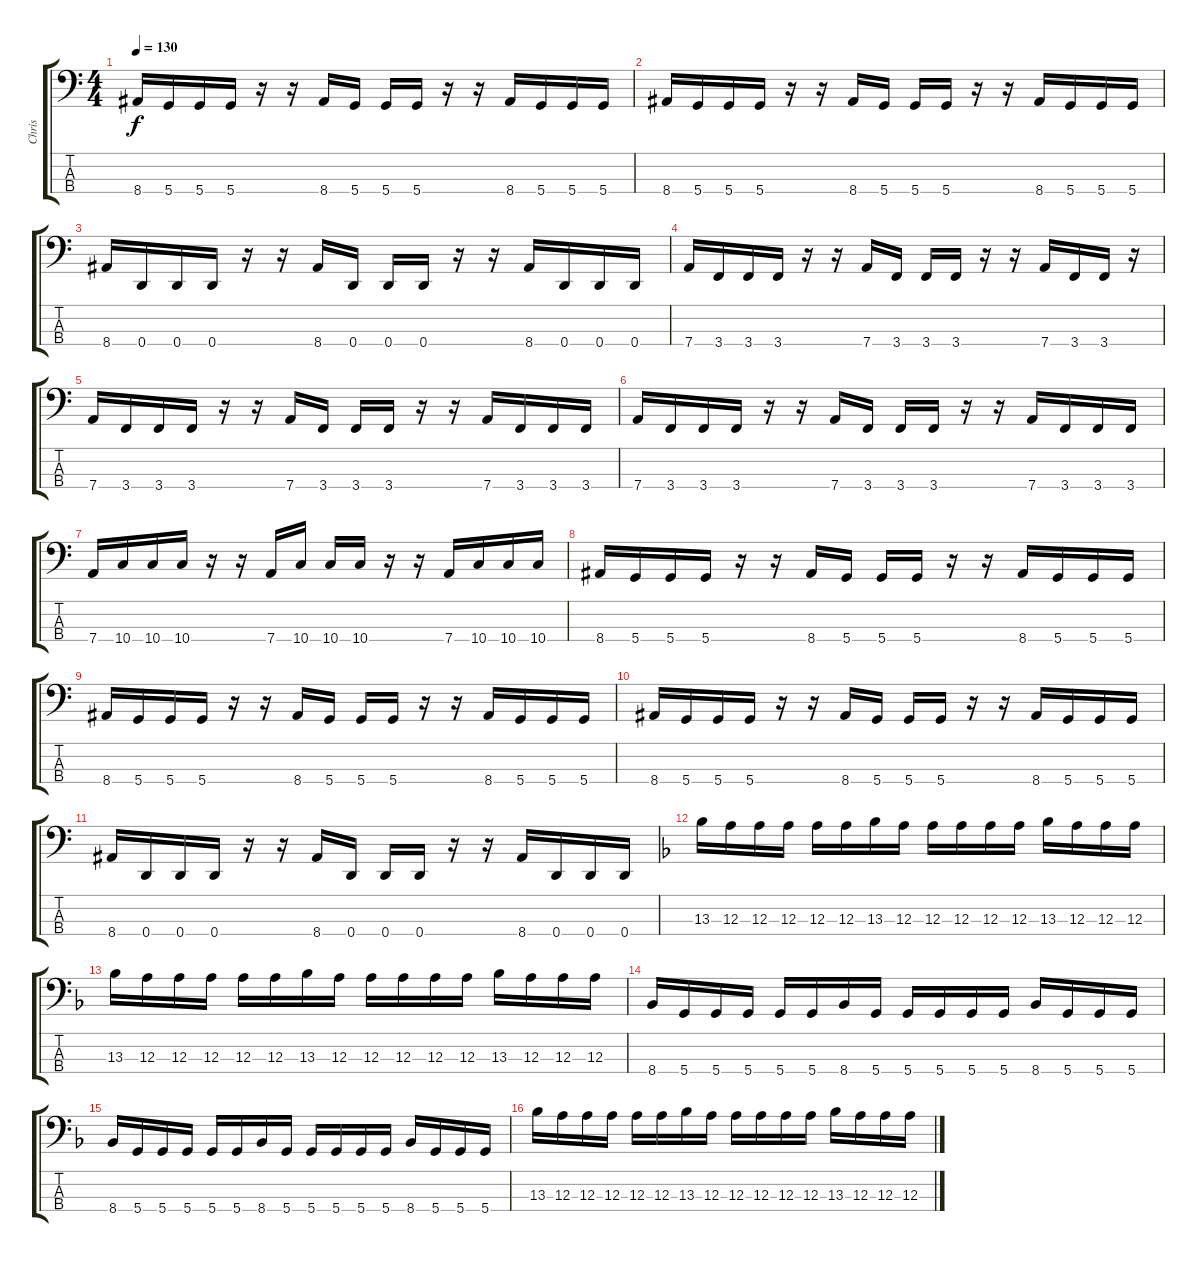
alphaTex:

\track ("Chris" "Chris") {instrument electricbassfinger}
\staff {score tabs}
\tuning (G2 D2 A1 D1) {hide}
\ts (4 4)
\tempo 130
\clef f4
\ks c
8.4.16{dy f} 5.4.16 5.4.16 5.4.16 r.16 r.16 8.4.16 5.4.16 5.4.16 5.4.16 r.16 r.16 8.4.16 5.4.16 5.4.16 5.4.16 |
8.4.16 5.4.16 5.4.16 5.4.16 r.16 r.16 8.4.16 5.4.16 5.4.16 5.4.16 r.16 r.16 8.4.16 5.4.16 5.4.16 5.4.16 |
8.4.16 0.4.16 0.4.16 0.4.16 r.16 r.16 8.4.16 0.4.16 0.4.16 0.4.16 r.16 r.16 8.4.16 0.4.16 0.4.16 0.4.16 |
7.4.16 3.4.16 3.4.16 3.4.16 r.16 r.16 7.4.16 3.4.16 3.4.16 3.4.16 r.16 r.16 7.4.16 3.4.16 3.4.16 r.16 |
7.4.16 3.4.16 3.4.16 3.4.16 r.16 r.16 7.4.16 3.4.16 3.4.16 3.4.16 r.16 r.16 7.4.16 3.4.16 3.4.16 3.4.16 |
7.4.16 3.4.16 3.4.16 3.4.16 r.16 r.16 7.4.16 3.4.16 3.4.16 3.4.16 r.16 r.16 7.4.16 3.4.16 3.4.16 3.4.16 |
7.4.16 10.4.16 10.4.16 10.4.16 r.16 r.16 7.4.16 10.4.16 10.4.16 10.4.16 r.16 r.16 7.4.16 10.4.16 10.4.16 10.4.16 |
8.4.16 5.4.16 5.4.16 5.4.16 r.16 r.16 8.4.16 5.4.16 5.4.16 5.4.16 r.16 r.16 8.4.16 5.4.16 5.4.16 5.4.16 |
8.4.16 5.4.16 5.4.16 5.4.16 r.16 r.16 8.4.16 5.4.16 5.4.16 5.4.16 r.16 r.16 8.4.16 5.4.16 5.4.16 5.4.16 |
8.4.16 5.4.16 5.4.16 5.4.16 r.16 r.16 8.4.16 5.4.16 5.4.16 5.4.16 r.16 r.16 8.4.16 5.4.16 5.4.16 5.4.16 |
8.4.16 0.4.16 0.4.16 0.4.16 r.16 r.16 8.4.16 0.4.16 0.4.16 0.4.16 r.16 r.16 8.4.16 0.4.16 0.4.16 0.4.16 |
\ks f
13.3.16 12.3.16 12.3.16 12.3.16 12.3.16 12.3.16 13.3.16 12.3.16 12.3.16 12.3.16 12.3.16 12.3.16 13.3.16 12.3.16 12.3.16 12.3.16 |
13.3.16 12.3.16 12.3.16 12.3.16 12.3.16 12.3.16 13.3.16 12.3.16 12.3.16 12.3.16 12.3.16 12.3.16 13.3.16 12.3.16 12.3.16 12.3.16 |
8.4.16 5.4.16 5.4.16 5.4.16 5.4.16 5.4.16 8.4.16 5.4.16 5.4.16 5.4.16 5.4.16 5.4.16 8.4.16 5.4.16 5.4.16 5.4.16 |
8.4.16 5.4.16 5.4.16 5.4.16 5.4.16 5.4.16 8.4.16 5.4.16 5.4.16 5.4.16 5.4.16 5.4.16 8.4.16 5.4.16 5.4.16 5.4.16 |
13.3.16 12.3.16 12.3.16 12.3.16 12.3.16 12.3.16 13.3.16 12.3.16 12.3.16 12.3.16 12.3.16 12.3.16 13.3.16 12.3.16 12.3.16 12.3.16
